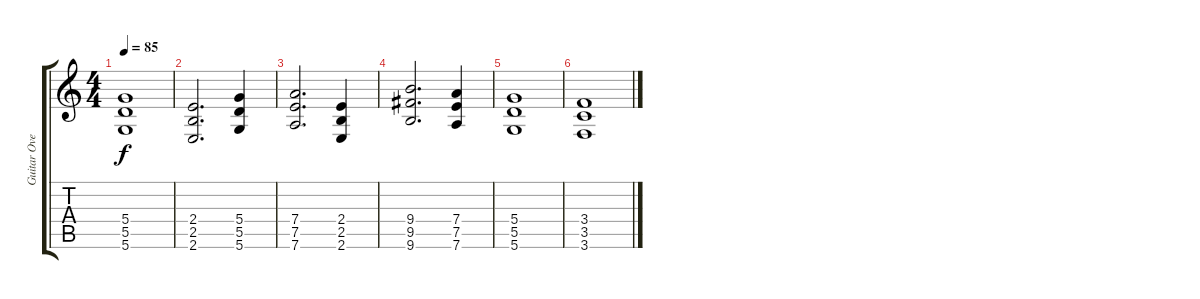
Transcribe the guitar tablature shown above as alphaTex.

\track ("Guitar Overdub" "Guitar Ove") {instrument overdrivenguitar}
\staff {score tabs}
\tuning (E4 B3 G3 D3 A2 D2) {hide}
\ts (4 4)
\tempo 85
\clef g2
\ks c
(5.4 5.5 5.6).1{dy f} |
(2.4 2.5 2.6).2{d} (5.4 5.5 5.6).4 |
(7.4 7.5 7.6).2{d} (2.4 2.5 2.6).4 |
(9.4 9.5 9.6).2{d} (7.4 7.5 7.6).4 |
(5.4 5.5 5.6).1 |
(3.4 3.5 3.6).1
